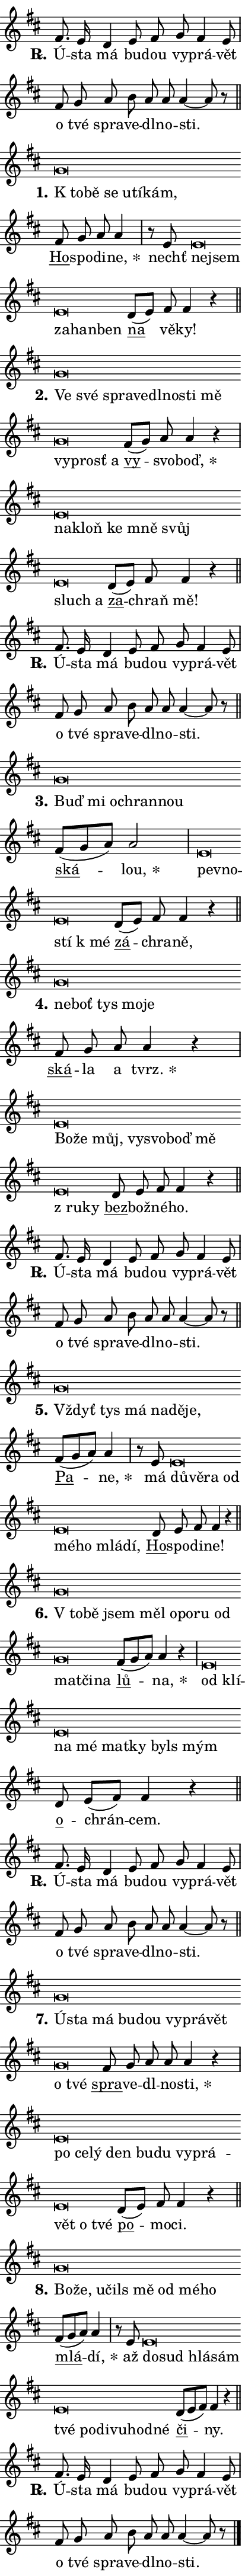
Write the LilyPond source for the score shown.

\version "2.24.0"
\header { tagline = "" }
\paper {
  indent = 0\cm
  top-margin = 0\cm
  right-margin = 0.13\cm % to fit lyric hyphens
  bottom-margin = 0\cm
  left-margin = 0\cm
  paper-width = 7\cm
  page-breaking = #ly:one-page-breaking
  system-system-spacing.basic-distance = #11
  score-system-spacing.basic-distance = #11
  ragged-last = ##f
}


%% Author: Thomas Morley
%% https://lists.gnu.org/archive/html/lilypond-user/2020-05/msg00002.html
#(define (line-position grob)
"Returns position of @var[grob} in current system:
   @code{'start}, if at first time-step
   @code{'end}, if at last time-step
   @code{'middle} otherwise
"
  (let* ((col (ly:item-get-column grob))
         (ln (ly:grob-object col 'left-neighbor))
         (rn (ly:grob-object col 'right-neighbor))
         (col-to-check-left (if (ly:grob? ln) ln col))
         (col-to-check-right (if (ly:grob? rn) rn col))
         (break-dir-left
           (and
             (ly:grob-property col-to-check-left 'non-musical #f)
             (ly:item-break-dir col-to-check-left)))
         (break-dir-right
           (and
             (ly:grob-property col-to-check-right 'non-musical #f)
             (ly:item-break-dir col-to-check-right))))
        (cond ((eqv? 1 break-dir-left) 'start)
              ((eqv? -1 break-dir-right) 'end)
              (else 'middle))))

#(define (tranparent-at-line-position vctor)
  (lambda (grob)
  "Relying on @code{line-position} select the relevant enry from @var{vctor}.
Used to determine transparency,"
    (case (line-position grob)
      ((end) (not (vector-ref vctor 0)))
      ((middle) (not (vector-ref vctor 1)))
      ((start) (not (vector-ref vctor 2))))))

noteHeadBreakVisibility =
#(define-music-function (break-visibility)(vector?)
"Makes @code{NoteHead}s transparent relying on @var{break-visibility}"
#{
  \override NoteHead.transparent =
    #(tranparent-at-line-position break-visibility)
#})

#(define delete-ledgers-for-transparent-note-heads
  (lambda (grob)
    "Reads whether a @code{NoteHead} is transparent.
If so this @code{NoteHead} is removed from @code{'note-heads} from
@var{grob}, which is supposed to be @code{LedgerLineSpanner}.
As a result ledgers are not printed for this @code{NoteHead}"
    (let* ((nhds-array (ly:grob-object grob 'note-heads))
           (nhds-list
             (if (ly:grob-array? nhds-array)
                 (ly:grob-array->list nhds-array)
                 '()))
           ;; Relies on the transparent-property being done before
           ;; Staff.LedgerLineSpanner.after-line-breaking is executed.
           ;; This is fragile ...
           (to-keep
             (remove
               (lambda (nhd)
                 (ly:grob-property nhd 'transparent #f))
               nhds-list)))
      ;; TODO find a better method to iterate over grob-arrays, similiar
      ;; to filter/remove etc for lists
      ;; For now rebuilt from scratch
      (set! (ly:grob-object grob 'note-heads)  '())
      (for-each
        (lambda (nhd)
          (ly:pointer-group-interface::add-grob grob 'note-heads nhd))
        to-keep))))

squashNotes = {
  \override NoteHead.X-extent = #'(-0.2 . 0.2)
  \override NoteHead.Y-extent = #'(-0.75 . 0)
  \override NoteHead.stencil =
    #(lambda (grob)
       (let ((pos (ly:grob-property grob 'staff-position)))
         (begin
           (if (< pos -7) (display "ERROR: Lower brevis then expected\n") (display ""))
           (if (<= pos -6) ly:text-interface::print ly:note-head::print))))
}
unSquashNotes = {
  \revert NoteHead.X-extent
  \revert NoteHead.Y-extent
  \revert NoteHead.stencil
}

hideNotes = \noteHeadBreakVisibility #begin-of-line-visible
unHideNotes = \noteHeadBreakVisibility #all-visible

% work-around for resetting accidentals
% https://lilypond.org/doc/v2.23/Documentation/notation/displaying-rhythms#unmetered-music
cadenzaMeasure = {
  \cadenzaOff
  \partial 1024 s1024
  \cadenzaOn
}

#(define-markup-command (accent layout props text) (markup?)
  "Underline accented syllable"
  (interpret-markup layout props
    #{\markup \override #'(offset . 4.3) \underline { #text }#}))

responsum = \markup \concat {
  "R" \hspace #-1.05 \path #0.1 #'((moveto 0 0.07) (lineto 0.9 0.8)) \hspace #0.05 "."
}

spaceSize = #0.6828661417322834 % exact space size for TeX Gyre Schola

\layout {
  \context {
    \Staff
    \remove "Time_signature_engraver"
    \override LedgerLineSpanner.after-line-breaking = #delete-ledgers-for-transparent-note-heads
  }
  \context {
    \Lyrics {
      \override LyricSpace.minimum-distance = \spaceSize
      \override LyricText.font-name = #"TeX Gyre Schola"
      \override LyricText.font-size = 1
      \override StanzaNumber.font-name = #"TeX Gyre Schola Bold"
      \override StanzaNumber.font-size = 1
    }
  }
  \context {
    \Score 
    \override NoteHead.text =
      #(lambda (grob) 
        (let ((pos (ly:grob-property grob 'staff-position)))
          #{\markup {
            \combine
              \halign #-0.55 \raise #(if (= pos -6) 0 0.5) \override #'(thickness . 2) \draw-line #'(3.2 . 0)
              \musicglyph "noteheads.sM1"
          }#}))
  }
}

% magnetic-lyrics.ily
%
%   written by
%     Jean Abou Samra <jean@abou-samra.fr>
%     Werner Lemberg <wl@gnu.org>
%
%   adapted by
%     Jiri Hon <jiri.hon@gmail.com>
%
% Version 2022-Apr-15

% https://www.mail-archive.com/lilypond-user@gnu.org/msg149350.html

#(define (Left_hyphen_pointer_engraver context)
   "Collect syllable-hyphen-syllable occurrences in lyrics and store
them in properties.  This engraver only looks to the left.  For
example, if the lyrics input is @code{foo -- bar}, it does the
following.

@itemize @bullet
@item
Set the @code{text} property of the @code{LyricHyphen} grob between
@q{foo} and @q{bar} to @code{foo}.

@item
Set the @code{left-hyphen} property of the @code{LyricText} grob with
text @q{foo} to the @code{LyricHyphen} grob between @q{foo} and
@q{bar}.
@end itemize

Use this auxiliary engraver in combination with the
@code{lyric-@/text::@/apply-@/magnetic-@/offset!} hook."
   (let ((hyphen #f)
         (text #f))
     (make-engraver
      (acknowledgers
       ((lyric-syllable-interface engraver grob source-engraver)
        (set! text grob)))
      (end-acknowledgers
       ((lyric-hyphen-interface engraver grob source-engraver)
        ;(when (not (grob::has-interface grob 'lyric-space-interface))
          (set! hyphen grob)));)
      ((stop-translation-timestep engraver)
       (when (and text hyphen)
         (ly:grob-set-object! text 'left-hyphen hyphen))
       (set! text #f)
       (set! hyphen #f)))))

#(define (lyric-text::apply-magnetic-offset! grob)
   "If the space between two syllables is less than the value in
property @code{LyricText@/.details@/.squash-threshold}, move the right
syllable to the left so that it gets concatenated with the left
syllable.

Use this function as a hook for
@code{LyricText@/.after-@/line-@/breaking} if the
@code{Left_@/hyphen_@/pointer_@/engraver} is active."
   (let ((hyphen (ly:grob-object grob 'left-hyphen #f)))
     (when hyphen
       (let ((left-text (ly:spanner-bound hyphen LEFT)))
         (when (grob::has-interface left-text 'lyric-syllable-interface)
           (let* ((common (ly:grob-common-refpoint grob left-text X))
                  (this-x-ext (ly:grob-extent grob common X))
                  (left-x-ext
                   (begin
                     ;; Trigger magnetism for left-text.
                     (ly:grob-property left-text 'after-line-breaking)
                     (ly:grob-extent left-text common X)))
                  ;; `delta` is the gap width between two syllables.
                  (delta (- (interval-start this-x-ext)
                            (interval-end left-x-ext)))
                  (details (ly:grob-property grob 'details))
                  (threshold (assoc-get 'squash-threshold details 0.2)))
             (when (< delta threshold)
               (let* (;; We have to manipulate the input text so that
                      ;; ligatures crossing syllable boundaries are not
                      ;; disabled.  For languages based on the Latin
                      ;; script this is essentially a beautification.
                      ;; However, for non-Western scripts it can be a
                      ;; necessity.
                      (lt (ly:grob-property left-text 'text))
                      (rt (ly:grob-property grob 'text))
                      (is-space (grob::has-interface hyphen 'lyric-space-interface))
                      (space (if is-space " " ""))
                      (extra-delta (if is-space spaceSize 0))
                      ;; Append new syllable.
                      (ltrt-space (if (and (string? lt) (string? rt))
                                (string-append lt space rt)
                                (make-concat-markup (list lt space rt))))
                      ;; Right-align `ltrt` to the right side.
                      (ltrt-space-markup (grob-interpret-markup
                               grob
                               (make-translate-markup
                                (cons (interval-length this-x-ext) 0)
                                (make-right-align-markup ltrt-space)))))
                 (begin
                   ;; Don't print `left-text`.
                   (ly:grob-set-property! left-text 'stencil #f)
                   ;; Set text and stencil (which holds all collected
                   ;; syllables so far) and shift it to the left.
                   (ly:grob-set-property! grob 'text ltrt-space)
                   (ly:grob-set-property! grob 'stencil ltrt-space-markup)
                   (ly:grob-translate-axis! grob (- (- delta extra-delta)) X))))))))))


#(define (lyric-hyphen::displace-bounds-first grob)
   ;; Make very sure this callback isn't triggered too early.
   (let ((left (ly:spanner-bound grob LEFT))
         (right (ly:spanner-bound grob RIGHT)))
     (ly:grob-property left 'after-line-breaking)
     (ly:grob-property right 'after-line-breaking)
     (ly:lyric-hyphen::print grob)))

squashThreshold = #0.4

\layout {
  \context {
    \Lyrics
    \consists #Left_hyphen_pointer_engraver
    \override LyricText.after-line-breaking =
      #lyric-text::apply-magnetic-offset!
    \override LyricHyphen.stencil = #lyric-hyphen::displace-bounds-first
    \override LyricText.details.squash-threshold = \squashThreshold
    \override LyricHyphen.minimum-distance = 0
    \override LyricHyphen.minimum-length = \squashThreshold
  }
}

squashText = \override LyricText.details.squash-threshold = 9999
unSquashText = \override LyricText.details.squash-threshold = \squashThreshold

leftText = \override LyricText.self-alignment-X = #LEFT
unLeftText = \revert LyricText.self-alignment-X

starOffset = #(lambda (grob) 
                (let ((x_offset (ly:self-alignment-interface::aligned-on-x-parent grob)))
                  (if (= x_offset 0) 0 (+ x_offset 1.2))))

star = #(define-music-function (syllable)(string?)
"Append star separator at the end of a syllable"
#{
  \once \override LyricText.X-offset = #starOffset
  \lyricmode { \markup {
    #syllable
    \override #'((font-name . "TeX Gyre Schola Bold")) \hspace #0.2 \lower #0.65 \larger "*"
  } }
#})

starAccent = #(define-music-function (syllable)(string?)
"Append star separator at the end of a syllable and make accent"
#{
  \once \override LyricText.X-offset = #starOffset
  \lyricmode { \markup {
    \accent #syllable
    \override #'((font-name . "TeX Gyre Schola Bold")) \hspace #0.2 \lower #0.65 \larger "*"
  } }
#})

breath = #(define-music-function (syllable)(string?)
"Append breathing indicator at the end of a syllable"
#{
  \lyricmode { \markup { #syllable "+" } }
#})

optionalBreath = #(define-music-function (syllable)(string?)
"Append optional breathing indicator at the end of a syllable"
#{
  \lyricmode { \markup { #syllable "(+)" } }
#})


\score {
    <<
        \new Voice = "melody" { \cadenzaOn \key d \major \relative { fis'8. e16 d4 \bar "" e8 fis \bar "" g fis4 e8 \cadenzaMeasure \bar "|" fis g \bar "" a b \bar "" a a a4~ a8 r \cadenzaMeasure \bar "||" \break } }
        \new Lyrics \lyricsto "melody" { \lyricmode { \set stanza = \responsum
Ú -- sta má bu -- dou vy -- prá -- vět o tvé spra -- ve -- dl -- no -- sti. } }
    >>
    \layout {}
}

\score {
    <<
        \new Voice = "melody" { \cadenzaOn \key d \major \relative { \squashNotes g'\breve*1/16 \hideNotes \breve*1/16 \bar "" \breve*1/16 \bar "" \breve*1/16 \bar "" \breve*1/16 \breve*1/16 \bar "" \unHideNotes \unSquashNotes \bar "" fis8 g a a4 \cadenzaMeasure \bar "|" r8 e8 \squashNotes e\breve*1/16 \hideNotes \breve*1/16 \bar "" \breve*1/16 \bar "" \breve*1/16 \breve*1/16 \bar "" \unHideNotes \unSquashNotes \bar "" d8[( e)] fis fis4 r \cadenzaMeasure \bar "||" \break } }
        \new Lyrics \lyricsto "melody" { \lyricmode { \set stanza = "1."
\leftText "K to" -- \squashText bě se u -- tí -- kám, \unLeftText \unSquashText \markup \accent Ho -- spo -- di -- \star ne, nechť \leftText nej -- \squashText sem za -- han -- ben \unLeftText \unSquashText \markup \accent na vě -- ky! } }
    >>
    \layout {}
}

\score {
    <<
        \new Voice = "melody" { \cadenzaOn \key d \major \relative { \squashNotes g'\breve*1/16 \hideNotes \breve*1/16 \bar "" \breve*1/16 \bar "" \breve*1/16 \bar "" \breve*1/16 \bar "" \breve*1/16 \bar "" \breve*1/16 \bar "" \breve*1/16 \bar "" \breve*1/16 \bar "" \breve*1/16 \breve*1/16 \bar "" \unHideNotes \unSquashNotes \bar "" fis8[( g)] a a4 r4 \cadenzaMeasure \bar "|" \squashNotes e\breve*1/16 \hideNotes \breve*1/16 \bar "" \breve*1/16 \bar "" \breve*1/16 \bar "" \breve*1/16 \bar "" \breve*1/16 \breve*1/16 \bar "" \unHideNotes \unSquashNotes \bar "" d8[( e)] fis fis4 r \cadenzaMeasure \bar "||" \break } }
        \new Lyrics \lyricsto "melody" { \lyricmode { \set stanza = "2."
\leftText Ve \squashText své spra -- ve -- dl -- no -- sti mě vy -- prosť a \unLeftText \unSquashText \markup \accent vy -- svo -- \star boď, \leftText na -- \squashText kloň ke mně svůj sluch a \unLeftText \unSquashText \markup \accent za -- chraň mě! } }
    >>
    \layout {}
}

\score {
    <<
        \new Voice = "melody" { \cadenzaOn \key d \major \relative { fis'8. e16 d4 \bar "" e8 fis \bar "" g fis4 e8 \cadenzaMeasure \bar "|" fis g \bar "" a b \bar "" a a a4~ a8 r \cadenzaMeasure \bar "||" \break } }
        \new Lyrics \lyricsto "melody" { \lyricmode { \set stanza = \responsum
Ú -- sta má bu -- dou vy -- prá -- vět o tvé spra -- ve -- dl -- no -- sti. } }
    >>
    \layout {}
}

\score {
    <<
        \new Voice = "melody" { \cadenzaOn \key d \major \relative { \squashNotes g'\breve*1/16 \hideNotes \breve*1/16 \bar "" \breve*1/16 \bar "" \breve*1/16 \breve*1/16 \bar "" \unHideNotes \unSquashNotes \bar "" fis8[( g a)] a2 \cadenzaMeasure \bar "|" \squashNotes e\breve*1/16 \hideNotes \breve*1/16 \bar "" \breve*1/16 \breve*1/16 \bar "" \unHideNotes \unSquashNotes \bar "" d8[( e)] fis fis4 r \cadenzaMeasure \bar "||" \break } }
        \new Lyrics \lyricsto "melody" { \lyricmode { \set stanza = "3."
\leftText Buď \squashText mi o -- chran -- nou \unLeftText \unSquashText \markup \accent ská -- \star lou, \leftText pev -- \squashText no -- stí "k mé" \unLeftText \unSquashText \markup \accent zá -- chra -- ně, } }
    >>
    \layout {}
}

\score {
    <<
        \new Voice = "melody" { \cadenzaOn \key d \major \relative { \squashNotes g'\breve*1/16 \hideNotes \breve*1/16 \bar "" \breve*1/16 \bar "" \breve*1/16 \breve*1/16 \bar "" \unHideNotes \unSquashNotes \bar "" fis8 g a a4 r \cadenzaMeasure \bar "|" \squashNotes e\breve*1/16 \hideNotes \breve*1/16 \bar "" \breve*1/16 \bar "" \breve*1/16 \bar "" \breve*1/16 \bar "" \breve*1/16 \bar "" \breve*1/16 \bar "" \breve*1/16 \breve*1/16 \bar "" \unHideNotes \unSquashNotes \bar "" d8 e fis fis4 r \cadenzaMeasure \bar "||" \break } }
        \new Lyrics \lyricsto "melody" { \lyricmode { \set stanza = "4."
\leftText ne -- \squashText boť tys mo -- je \unLeftText \unSquashText \markup \accent ská -- la a \star tvrz. \leftText Bo -- \squashText že můj, vy -- svo -- boď mě "z ru" -- ky \unLeftText \unSquashText \markup \accent bez -- bož -- né -- ho. } }
    >>
    \layout {}
}

\score {
    <<
        \new Voice = "melody" { \cadenzaOn \key d \major \relative { fis'8. e16 d4 \bar "" e8 fis \bar "" g fis4 e8 \cadenzaMeasure \bar "|" fis g \bar "" a b \bar "" a a a4~ a8 r \cadenzaMeasure \bar "||" \break } }
        \new Lyrics \lyricsto "melody" { \lyricmode { \set stanza = \responsum
Ú -- sta má bu -- dou vy -- prá -- vět o tvé spra -- ve -- dl -- no -- sti. } }
    >>
    \layout {}
}

\score {
    <<
        \new Voice = "melody" { \cadenzaOn \key d \major \relative { \squashNotes g'\breve*1/16 \hideNotes \breve*1/16 \bar "" \breve*1/16 \bar "" \breve*1/16 \bar "" \breve*1/16 \breve*1/16 \bar "" \unHideNotes \unSquashNotes \bar "" fis8[( g a)] a4 \cadenzaMeasure \bar "|" r8 e \squashNotes e\breve*1/16 \hideNotes \breve*1/16 \bar "" \breve*1/16 \bar "" \breve*1/16 \bar "" \breve*1/16 \bar "" \breve*1/16 \bar "" \breve*1/16 \breve*1/16 \bar "" \unHideNotes \unSquashNotes \bar "" d8 e fis fis4 r \cadenzaMeasure \bar "||" \break } }
        \new Lyrics \lyricsto "melody" { \lyricmode { \set stanza = "5."
\leftText Vždyť \squashText tys má na -- dě -- je, \unLeftText \unSquashText \markup \accent Pa -- \star ne, má \leftText dů -- \squashText vě -- ra od mé -- ho mlá -- dí, \unLeftText \unSquashText \markup \accent Ho -- spo -- di -- ne! } }
    >>
    \layout {}
}

\score {
    <<
        \new Voice = "melody" { \cadenzaOn \key d \major \relative { \squashNotes g'\breve*1/16 \hideNotes \breve*1/16 \bar "" \breve*1/16 \bar "" \breve*1/16 \bar "" \breve*1/16 \bar "" \breve*1/16 \bar "" \breve*1/16 \bar "" \breve*1/16 \bar "" \breve*1/16 \bar "" \breve*1/16 \breve*1/16 \bar "" \unHideNotes \unSquashNotes \bar "" fis8[( g a)] a4 r \cadenzaMeasure \bar "|" \squashNotes e\breve*1/16 \hideNotes \breve*1/16 \bar "" \breve*1/16 \bar "" \breve*1/16 \bar "" \breve*1/16 \bar "" \breve*1/16 \bar "" \breve*1/16 \breve*1/16 \bar "" \unHideNotes \unSquashNotes \bar "" d8 e[( fis)] fis4 r \cadenzaMeasure \bar "||" \break } }
        \new Lyrics \lyricsto "melody" { \lyricmode { \set stanza = "6."
\leftText "V to" -- \squashText bě jsem měl o -- po -- ru od mat -- či -- na \unLeftText \unSquashText \markup \accent lů -- \star na, \leftText od \squashText klí -- na mé mat -- ky byls mým \unLeftText \unSquashText \markup \accent o -- chrán -- cem. } }
    >>
    \layout {}
}

\score {
    <<
        \new Voice = "melody" { \cadenzaOn \key d \major \relative { fis'8. e16 d4 \bar "" e8 fis \bar "" g fis4 e8 \cadenzaMeasure \bar "|" fis g \bar "" a b \bar "" a a a4~ a8 r \cadenzaMeasure \bar "||" \break } }
        \new Lyrics \lyricsto "melody" { \lyricmode { \set stanza = \responsum
Ú -- sta má bu -- dou vy -- prá -- vět o tvé spra -- ve -- dl -- no -- sti. } }
    >>
    \layout {}
}

\score {
    <<
        \new Voice = "melody" { \cadenzaOn \key d \major \relative { \squashNotes g'\breve*1/16 \hideNotes \breve*1/16 \bar "" \breve*1/16 \bar "" \breve*1/16 \bar "" \breve*1/16 \bar "" \breve*1/16 \bar "" \breve*1/16 \bar "" \breve*1/16 \bar "" \breve*1/16 \breve*1/16 \bar "" \unHideNotes \unSquashNotes \bar "" fis8 g a a a4 r4 \cadenzaMeasure \bar "|" \squashNotes e\breve*1/16 \hideNotes \breve*1/16 \bar "" \breve*1/16 \bar "" \breve*1/16 \bar "" \breve*1/16 \bar "" \breve*1/16 \bar "" \breve*1/16 \bar "" \breve*1/16 \bar "" \breve*1/16 \bar "" \breve*1/16 \breve*1/16 \bar "" \unHideNotes \unSquashNotes \bar "" d8[( e)] fis fis4 r \cadenzaMeasure \bar "||" \break } }
        \new Lyrics \lyricsto "melody" { \lyricmode { \set stanza = "7."
\leftText Ú -- \squashText sta má bu -- dou vy -- prá -- vět o tvé \unLeftText \unSquashText \markup \accent spra -- ve -- dl -- no -- \star sti, \leftText po \squashText ce -- lý den bu -- du vy -- prá -- vět o tvé \unLeftText \unSquashText \markup \accent po -- mo -- ci. } }
    >>
    \layout {}
}

\score {
    <<
        \new Voice = "melody" { \cadenzaOn \key d \major \relative { \squashNotes g'\breve*1/16 \hideNotes \breve*1/16 \bar "" \breve*1/16 \bar "" \breve*1/16 \bar "" \breve*1/16 \bar "" \breve*1/16 \bar "" \breve*1/16 \breve*1/16 \bar "" \unHideNotes \unSquashNotes \bar "" fis8[( g a)] a4 \cadenzaMeasure \bar "|" r8 e \squashNotes e\breve*1/16 \hideNotes \breve*1/16 \bar "" \breve*1/16 \bar "" \breve*1/16 \bar "" \breve*1/16 \bar "" \breve*1/16 \bar "" \breve*1/16 \bar "" \breve*1/16 \bar "" \breve*1/16 \breve*1/16 \bar "" \unHideNotes \unSquashNotes \bar "" d8[( e fis)] fis4 r \cadenzaMeasure \bar "||" \break } }
        \new Lyrics \lyricsto "melody" { \lyricmode { \set stanza = "8."
\leftText Bo -- \squashText že, u -- čils mě od mé -- ho \unLeftText \unSquashText \markup \accent mlá -- \star dí, až \leftText do -- \squashText sud hlá -- sám tvé po -- di -- vu -- hod -- né \unLeftText \unSquashText \markup \accent či -- ny. } }
    >>
    \layout {}
}

\score {
    <<
        \new Voice = "melody" { \cadenzaOn \key d \major \relative { fis'8. e16 d4 \bar "" e8 fis \bar "" g fis4 e8 \cadenzaMeasure \bar "|" fis g \bar "" a b \bar "" a a a4~ a8 r \cadenzaMeasure \bar "||" \break } \bar "|." }
        \new Lyrics \lyricsto "melody" { \lyricmode { \set stanza = \responsum
Ú -- sta má bu -- dou vy -- prá -- vět o tvé spra -- ve -- dl -- no -- sti. } }
    >>
    \layout {}
}
